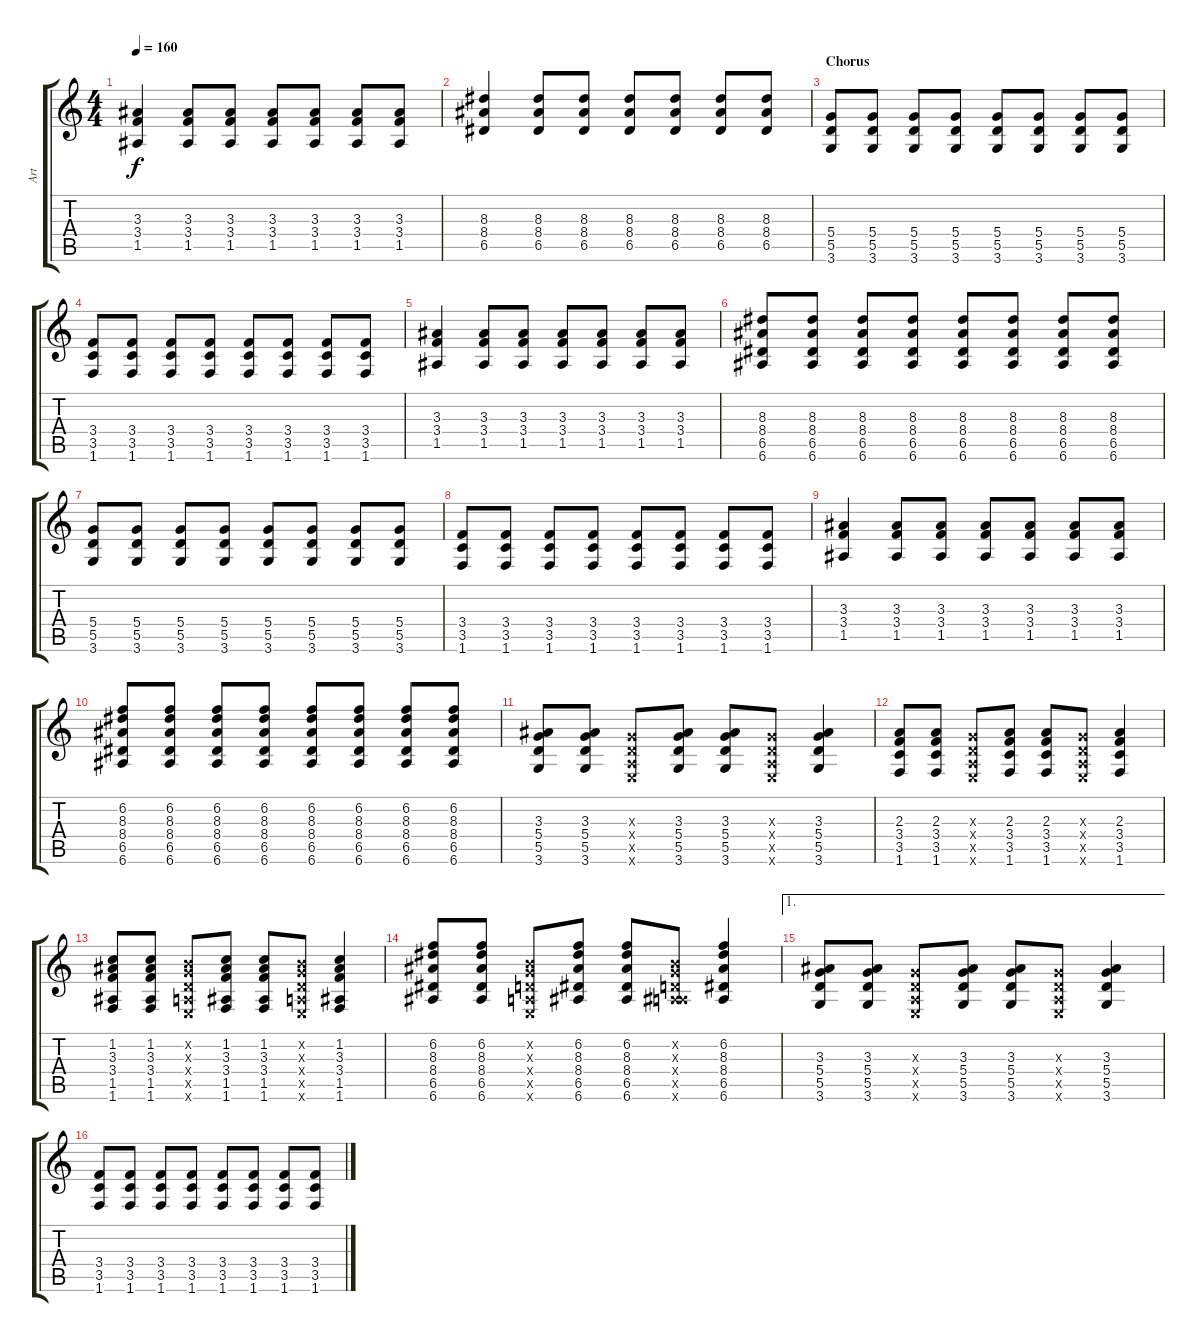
\track ("Art" "Art") {instrument overdrivenguitar}
\staff {score tabs}
\tuning (E4 B3 G3 D3 A2 E2) {hide}
\ts (4 4)
\tempo 160
\clef g2
\ks c
(3.3 3.4 1.5).4{dy f} (3.3 3.4 1.5).8 (3.3 3.4 1.5).8 (3.3 3.4 1.5).8 (3.3 3.4 1.5).8 (3.3 3.4 1.5).8 (3.3 3.4 1.5).8 |
(8.3 8.4 6.5).4 (8.3 8.4 6.5).8 (8.3 8.4 6.5).8 (8.3 8.4 6.5).8 (8.3 8.4 6.5).8 (8.3 8.4 6.5).8 (8.3 8.4 6.5).8 |
\section ("" "Chorus")
(5.4 5.5 3.6).8 (5.4 5.5 3.6).8 (5.4 5.5 3.6).8 (5.4 5.5 3.6).8 (5.4 5.5 3.6).8 (5.4 5.5 3.6).8 (5.4 5.5 3.6).8 (5.4 5.5 3.6).8 |
(3.4 3.5 1.6).8 (3.4 3.5 1.6).8 (3.4 3.5 1.6).8 (3.4 3.5 1.6).8 (3.4 3.5 1.6).8 (3.4 3.5 1.6).8 (3.4 3.5 1.6).8 (3.4 3.5 1.6).8 |
(3.3 3.4 1.5).4 (3.3 3.4 1.5).8 (3.3 3.4 1.5).8 (3.3 3.4 1.5).8 (3.3 3.4 1.5).8 (3.3 3.4 1.5).8 (3.3 3.4 1.5).8 |
(8.3 8.4 6.5 6.6).8 (8.3 8.4 6.5 6.6).8 (8.3 8.4 6.5 6.6).8 (8.3 8.4 6.5 6.6).8 (8.3 8.4 6.5 6.6).8 (8.3 8.4 6.5 6.6).8 (8.3 8.4 6.5 6.6).8 (8.3 8.4 6.5 6.6).8 |
(5.4 5.5 3.6).8 (5.4 5.5 3.6).8 (5.4 5.5 3.6).8 (5.4 5.5 3.6).8 (5.4 5.5 3.6).8 (5.4 5.5 3.6).8 (5.4 5.5 3.6).8 (5.4 5.5 3.6).8 |
(3.4 3.5 1.6).8 (3.4 3.5 1.6).8 (3.4 3.5 1.6).8 (3.4 3.5 1.6).8 (3.4 3.5 1.6).8 (3.4 3.5 1.6).8 (3.4 3.5 1.6).8 (3.4 3.5 1.6).8 |
(3.3 3.4 1.5).4 (3.3 3.4 1.5).8 (3.3 3.4 1.5).8 (3.3 3.4 1.5).8 (3.3 3.4 1.5).8 (3.3 3.4 1.5).8 (3.3 3.4 1.5).8 |
(6.2 8.3 8.4 6.5 6.6).8 (6.2 8.3 8.4 6.5 6.6).8 (6.2 8.3 8.4 6.5 6.6).8 (6.2 8.3 8.4 6.5 6.6).8 (6.2 8.3 8.4 6.5 6.6).8 (6.2 8.3 8.4 6.5 6.6).8 (6.2 8.3 8.4 6.5 6.6).8 (6.2 8.3 8.4 6.5 6.6).8 |
(3.3 5.4 5.5 3.6).8 (3.3 5.4 5.5 3.6).8 (0.3{x} 0.4{x} 0.5{x} 0.6{x}).8 (3.3 5.4 5.5 3.6).8 (3.3 5.4 5.5 3.6).8 (0.3{x} 0.4{x} 0.5{x} 0.6{x}).8 (3.3 5.4 5.5 3.6).4 |
(2.3 3.4 3.5 1.6).8 (2.3 3.4 3.5 1.6).8 (0.3{x} 0.4{x} 0.5{x} 0.6{x}).8 (2.3 3.4 3.5 1.6).8 (2.3 3.4 3.5 1.6).8 (0.3{x} 0.4{x} 0.5{x} 0.6{x}).8 (2.3 3.4 3.5 1.6).4 |
(1.2 3.3 3.4 1.5 1.6).8 (1.2 3.3 3.4 1.5 1.6).8 (0.2{x} 0.3{x} 0.4{x} 0.5{x} 0.6{x}).8 (1.2 3.3 3.4 1.5 1.6).8 (1.2 3.3 3.4 1.5 1.6).8 (0.2{x} 0.3{x} 0.4{x} 0.5{x} 0.6{x}).8 (1.2 3.3 3.4 1.5 1.6).4 |
(6.2 8.3 8.4 6.5 6.6).8 (6.2 8.3 8.4 6.5 6.6).8 (0.2{x} 0.3{x} 0.4{x} 0.5{x} 0.6{x}).8 (6.2 8.3 8.4 6.5 6.6).8 (6.2 8.3 8.4 6.5 6.6).8 (0.2{x} 0.3{x} 0.4{x} 0.5{x} 6.6{x}).8 (6.2 8.3 8.4 6.5 6.6).4 |
\ae 1
(3.3 5.4 5.5 3.6).8 (3.3 5.4 5.5 3.6).8 (0.3{x} 0.4{x} 0.5{x} 0.6{x}).8 (3.3 5.4 5.5 3.6).8 (3.3 5.4 5.5 3.6).8 (0.3{x} 0.4{x} 0.5{x} 0.6{x}).8 (3.3 5.4 5.5 3.6).4{volume 4} |
(3.4 3.5 1.6).8{volume 13} (3.4 3.5 1.6).8 (3.4 3.5 1.6).8 (3.4 3.5 1.6).8 (3.4 3.5 1.6).8 (3.4 3.5 1.6).8 (3.4 3.5 1.6).8 (3.4 3.5 1.6).8
